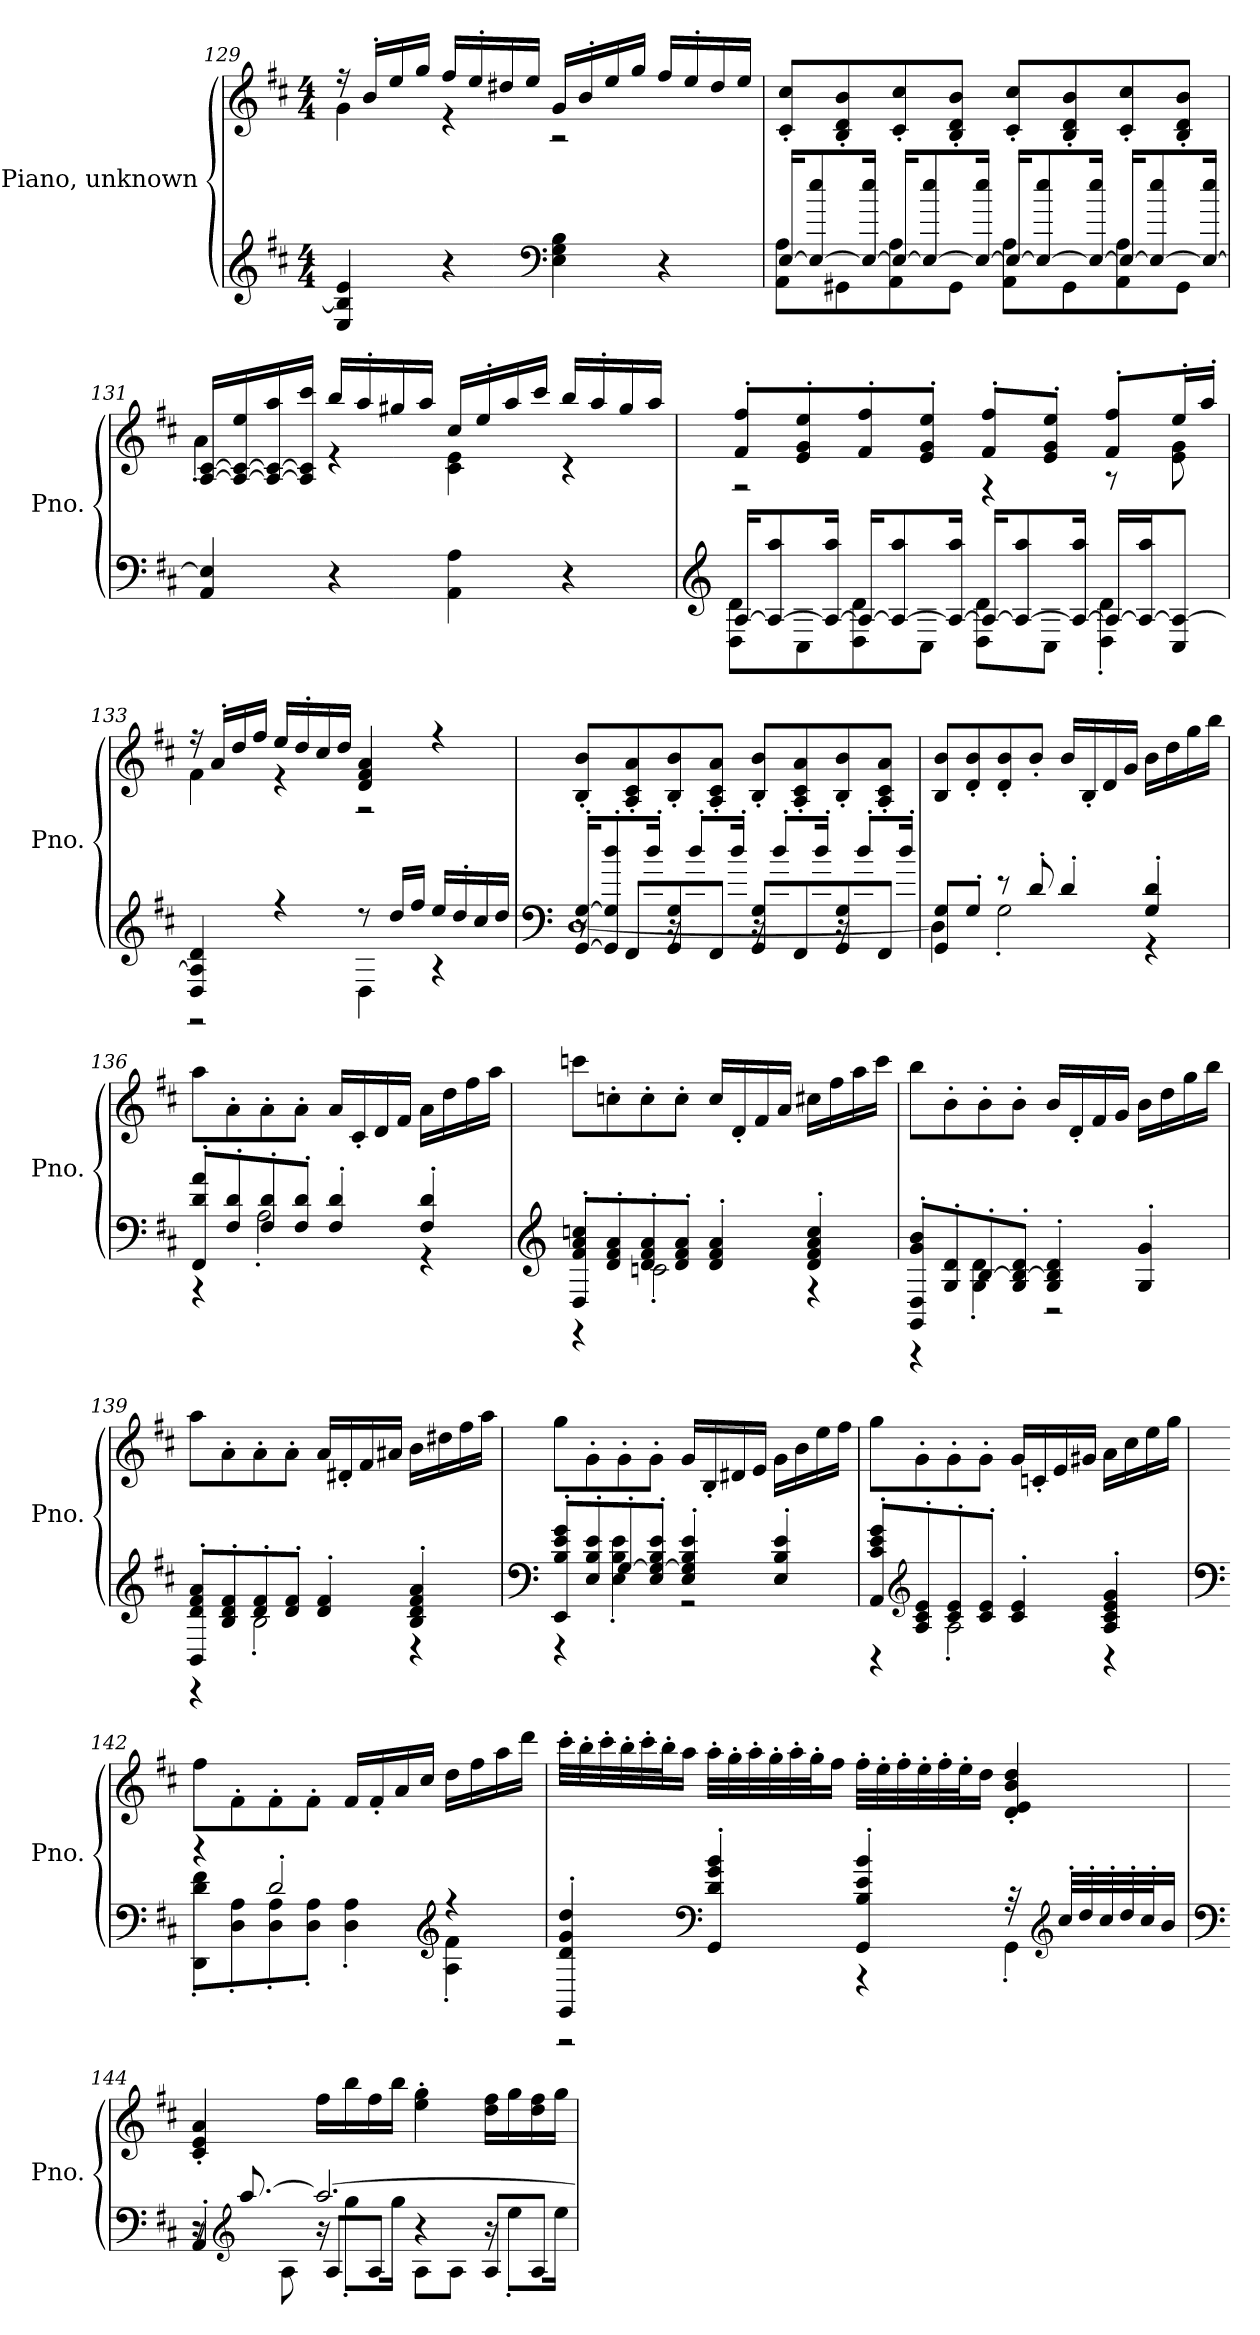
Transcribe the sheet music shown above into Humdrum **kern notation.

**kern	**kern
*part1	*part1
*staff2	*staff1
*I"Piano, unknown	*
*I'Pno.	*
*clefG2	*clefG2
*k[f#c#]	*k[f#c#]
*M4/4	*M4/4
=129	=129
*	*^
4E/ 4B/] 4e/	16r	4g\
.	16b'/LL	.
.	16ee/	.
.	16gg/JJ	.
4r	16ff#/LL	4r
.	16ee'/	.
.	16dd#X/	.
.	16ee/JJ	.
*clefF4	*	*
4E\ 4G\ 4B\	16g/LL	2r
.	16b'/	.
.	16ee/	.
.	16gg/JJ	.
4r	16ff#/LL	.
.	16ee'/	.
.	16dd#/	.
.	16ee/JJ	.
*	*v	*v
!!LO:PB:g=z
=130	=130
*^	*
[16E/KL	8AA\ 8A\L	8c#/' 8cc#/'L
8E/_ 8ee/	.	.
.	8GG#X\	8B/' 8d/' 8b/'
16E/_ 16ee/Jk	.	.
16E/KL_	8AA\ 8A\	8c#/' 8cc#/'
8E/_ 8ee/	.	.
.	8GG#\J	8B/' 8d/' 8b/'J
16E/_ 16ee/Jk	.	.
16E/KL_	8AA\ 8A\L	8c#/' 8cc#/'L
8E/_ 8ee/	.	.
.	8GG#\	8B/' 8d/' 8b/'
16E/_ 16ee/Jk	.	.
16E/KL_	8AA\ 8A\	8c#/' 8cc#/'
8E/_ 8ee/	.	.
.	8GG#\J	8B/' 8d/' 8b/'J
16E/_ 16ee/Jk	.	.
*v	*v	*
!!LO:LB:g=z
=131	=131
*	*^
4AA/ 4E/]	[16A/ [16c#/LL	4a'\
.	16A/_ 16c#/_ 16ee/	.
.	16A/_ 16c#/_ 16aa/	.
.	16A/] 16c#/] 16ccc#/JJ	.
4r	16bb/LL	4r
.	16aa'/	.
.	16gg#X/	.
.	16aa/JJ	.
4AA\ 4A\	16cc#/LL	4c#\ 4e\
.	16ee'/	.
.	16aa/	.
.	16ccc#/JJ	.
4r	16bb/LL	4r
.	16aa'/	.
.	16gg#/	.
.	16aa/JJ	.
!!LO:LB:g=z	!!
=132	=132	=132
*clefG2	*	*
*^	*	*
[16A/KL	8D\ 8d\L	8f#/' 8ff#/'L	2r
8A/_ 8aa/	.	.	.
.	8C#\	8e/' 8g/' 8ee/'	.
16A/_ 16aa/Jk	.	.	.
16A/KL_	8D\ 8d\	8f#/' 8ff#/'	.
8A/_ 8aa/	.	.	.
.	8C#\J	8e/' 8g/' 8ee/'J	.
16A/_ 16aa/Jk	.	.	.
16A/KL_	8D\ 8d\L	8f#/' 8ff#/'L	4r
8A/_ 8aa/	.	.	.
.	8C#\J	8e/' 8g/' 8ee/'J	.
16A/_ 16aa/Jk	.	.	.
16A/LL_	4D\' 4d\'	8f#/' 8ff#/'L	8r
16A/_ 16aa/J	.	.	.
8C#/ 8A/_J	.	16ee'/L	8e\ 8g\
.	.	16aa'/JJ	.
=133	=133	=133	=133
4D/ 4A/] 4d/	2r	16r	4f#\
.	.	16a'/LL	.
.	.	16dd/	.
.	.	16ff#/JJ	.
4r	.	16ee/LL	4r
.	.	16dd'/	.
.	.	16cc#/	.
.	.	16dd/JJ	.
8r	4D\	4d/ 4f#/ 4a/	2r
16dd/LL	.	.	.
16ff#/JJ	.	.	.
16ee/LL	4r	4r	.
16dd'/	.	.	.
16cc#/	.	.	.
16dd/JJ	.	.	.
*v	*v	*	*
*	*v	*v
!!LO:LB:g=z
=134	=134
*clefF4	*
*^	*
*	*^	*
[16GG/' [16G/'KL	[1D	8r	8B/' 8b/'L
8GG/]' 8G/]' 8dd/'	.	.	.
.	.	8FF#/L	8A/' 8c#/' 8a/'
16dd'/Jk	.	.	.
16r	.	8GG/ 8G/	8B/' 8b/'
8dd'/L	.	.	.
.	.	8FF#/J	8A/' 8c#/' 8a/'J
16dd'/Jk	.	.	.
16r	.	8GG/ 8G/L	8B/' 8b/'L
8dd'/L	.	.	.
.	.	8FF#/	8A/' 8c#/' 8a/'
16dd'/Jk	.	.	.
16r	.	8GG/ 8G/	8B/' 8b/'
8dd'/L	.	.	.
.	.	8FF#/J	8A/' 8c#/' 8a/'J
16dd'/Jk	.	.	.
*	*v	*v	*
=135	=135	=135
8GG/ 8G/L	4D\]	8B/ 8b/L
8G'/J	.	8d/' 8b/'
8r	2G'\	8d/' 8b/'
8d'/	.	8b'/J
4d'/	.	16b/LL
.	.	16B'/
.	.	16d/
.	.	16g/JJ
4G/' 4d/'	4r	16b\LL
.	.	16dd\
.	.	16gg\
.	.	16bb\JJ
!!LO:LB:g=z
=136	=136	=136
8FF#/' 8d/' 8a/'L	4r	8aa\L
8F#/' 8d/'	.	8a'\
8F#/' 8d/'	2A'\	8a'\
8F#/' 8d/'J	.	8a'\J
4F#/' 4d/'	.	16a/LL
.	.	16c#'/
.	.	16d/
.	.	16f#/JJ
4F#/' 4d/'	4r	16a\LL
.	.	16dd\
.	.	16ff#\
.	.	16aa\JJ
=137	=137	=137
*clefG2	*	*
8D/' 8f#/' 8a/' 8ccn/'L	4r	8cccn\L
8d/' 8f#/' 8a/'	.	8ccn'\
8d/' 8f#/' 8a/'	2cn'\	8cc'\
8d/' 8f#/' 8a/'J	.	8cc'\J
4d/' 4f#/' 4a/'	.	16cc/LL
.	.	16d'/
.	.	16f#/
.	.	16a/JJ
4d/' 4f#/' 4a/' 4cc/'	4r	16cc#X\LL
.	.	16ff#\
.	.	16aa\
.	.	16ccc\JJ
!!LO:LB:g=z
=138	=138	=138
8GG/' 8D/' 8g/' 8b/'L	4r	8bb\L
8G/' 8d/'	.	8b'\
[8B'/	4G\' 4d\'	8b'\
8G/' 8B/_' 8d/'J	.	8b'\J
4G/' 4B/]' 4d/'	2r	16b/LL
.	.	16d'/
.	.	16f#/
.	.	16g/JJ
4G/' 4g/'	.	16b\LL
.	.	16dd\
.	.	16gg\
.	.	16bb\JJ
=139	=139	=139
8BB/' 8d/' 8f#/' 8a/'L	4r	8aa\L
8B/' 8d/' 8f#/'	.	8a'\
8d/' 8f#/'	2B'\	8a'\
8d/' 8f#/'J	.	8a'\J
4d/' 4f#/'	.	16a/LL
.	.	16d#X'/
.	.	16f#/
.	.	16a#X/JJ
4B/' 4d/' 4f#/' 4a/'	4r	16b\LL
.	.	16dd#X\
.	.	16ff#\
.	.	16aa\JJ
!!LO:PB:g=z
=140	=140	=140
*clefF4	*	*
8EE/' 8B/' 8e/' 8g/'L	4r	8gg\L
8E/' 8B/' 8e/'	.	8g'\
[8G'/	4E\' 4B\' 4e\'	8g'\
8E/' 8G/_' 8B/' 8e/'J	.	8g'\J
4E/' 4G/]' 4B/' 4e/'	2r	16g/LL
.	.	16B'/
.	.	16d#X/
.	.	16e/JJ
4E/' 4B/' 4e/'	.	16g\LL
.	.	16b\
.	.	16ee\
.	.	16ff#\JJ
=141	=141	=141
8AA/' 8c#/' 8e/' 8g/'L	4r	8gg\L
*clefG2	*	*
8A/' 8c#/' 8e/'	.	8g'\
8c#/' 8e/'	2A'\	8g'\
8c#/' 8e/'J	.	8g'\J
4c#/' 4e/'	.	16g/LL
.	.	16cn'/
.	.	16e/
.	.	16g#X/JJ
4A/' 4c#/' 4e/' 4g/'	4r	16a\LL
.	.	16cc#\
.	.	16ee\
.	.	16gg\JJ
!!LO:LB:g=z
=142	=142	=142
*clefF4	*	*
4r	8DD\' 8d\' 8f#\'L	8ff#\L
.	8D\' 8A\'	8f#'\
2d'/	8D\' 8A\'	8f#'\
.	8D\' 8A\'J	8f#'\J
.	4D\' 4A\'	16f#/LL
.	.	16f#'/
.	.	16a/
.	.	16cc#/JJ
*clefG2	*	*
4r	4A\' 4f#\'	16dd\LL
.	.	16ff#\
.	.	16aa\
.	.	16ddd\JJ
=143	=143	=143
4GG/' 4d/' 4g/' 4dd/'	2r	32ccc#'\LLL
.	.	32bb'\
.	.	32ccc#'\
.	.	32bb'\
.	.	32ccc#'\
.	.	32bb'\J
.	.	16aa\JJ
*clefF4	*	*
4GG/' 4d/' 4g/' 4b/'	.	32aa'\LLL
.	.	32gg'\
.	.	32aa'\
.	.	32gg'\
.	.	32aa'\
.	.	32gg'\J
.	.	16ff#\JJ
4GG/' 4B/' 4e/' 4b/'	4r	32ff#'\LLL
.	.	32ee'\
.	.	32ff#'\
.	.	32ee'\
.	.	32ff#'\
.	.	32ee'\J
.	.	16dd\JJ
32r	4GG'\	4d/' 4e/' 4b/' 4dd/'
*clefG2	*	*
32cc#'/LLL	.	.
32dd'/	.	.
32cc#'/	.	.
32dd'/	.	.
32cc#'/J	.	.
16b/JJ	.	.
*v	*v	*
!!LO:LB:g=z
=144	=144
*clefF4	*
*^	*
*	*^	*
16r	8r	4AA'/	4c#/' 4e/' 4a/'
*clefG2	*	*	*
[8.aa/	.	.	.
.	8A\	.	.
2.aa/_	16r	8A/L	16ff#\LL
.	8gg'\L	.	16bb\
.	.	8A/J	16ff#\
.	16gg\Jk	.	16bb\JJ
.	8A\L	4r	4ee\' 4gg\'
.	8A\J	.	.
.	16r	8A/L	16dd\ 16ff#\LL
.	8ee'\L	.	16gg\
.	.	8A/J	16dd\ 16ff#\
.	16ee\Jk	.	16gg\JJ
*v	*v	*v	*
=	=
*-	*-
